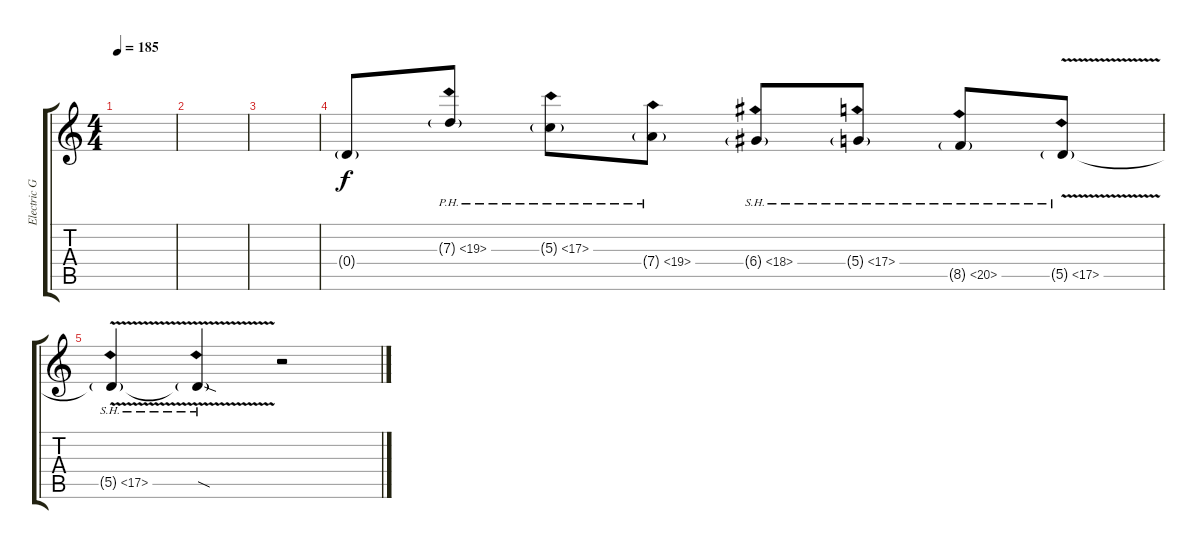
\track ("Electric Guitar" "Electric G") {instrument overdrivenguitar}
\staff {score tabs}
\tuning (E4 B3 G3 D3 A2 E2) {hide}
\ts (4 4)
\tempo 185
\clef g2
\ks c
|
|
|
0.4{g}.8 7.3{ph 12 g}.8 5.3{ph 12 g}.8 7.4{ph 12 g}.8 6.4{sh 12 g}.8 5.4{sh 12 g}.8 8.5{sh 12 g}.8 5.5{sh 12 v g}.8 |
5.5{sh 12 v g t}.4 5.5{sh 12 sod g t}.4 r.2
